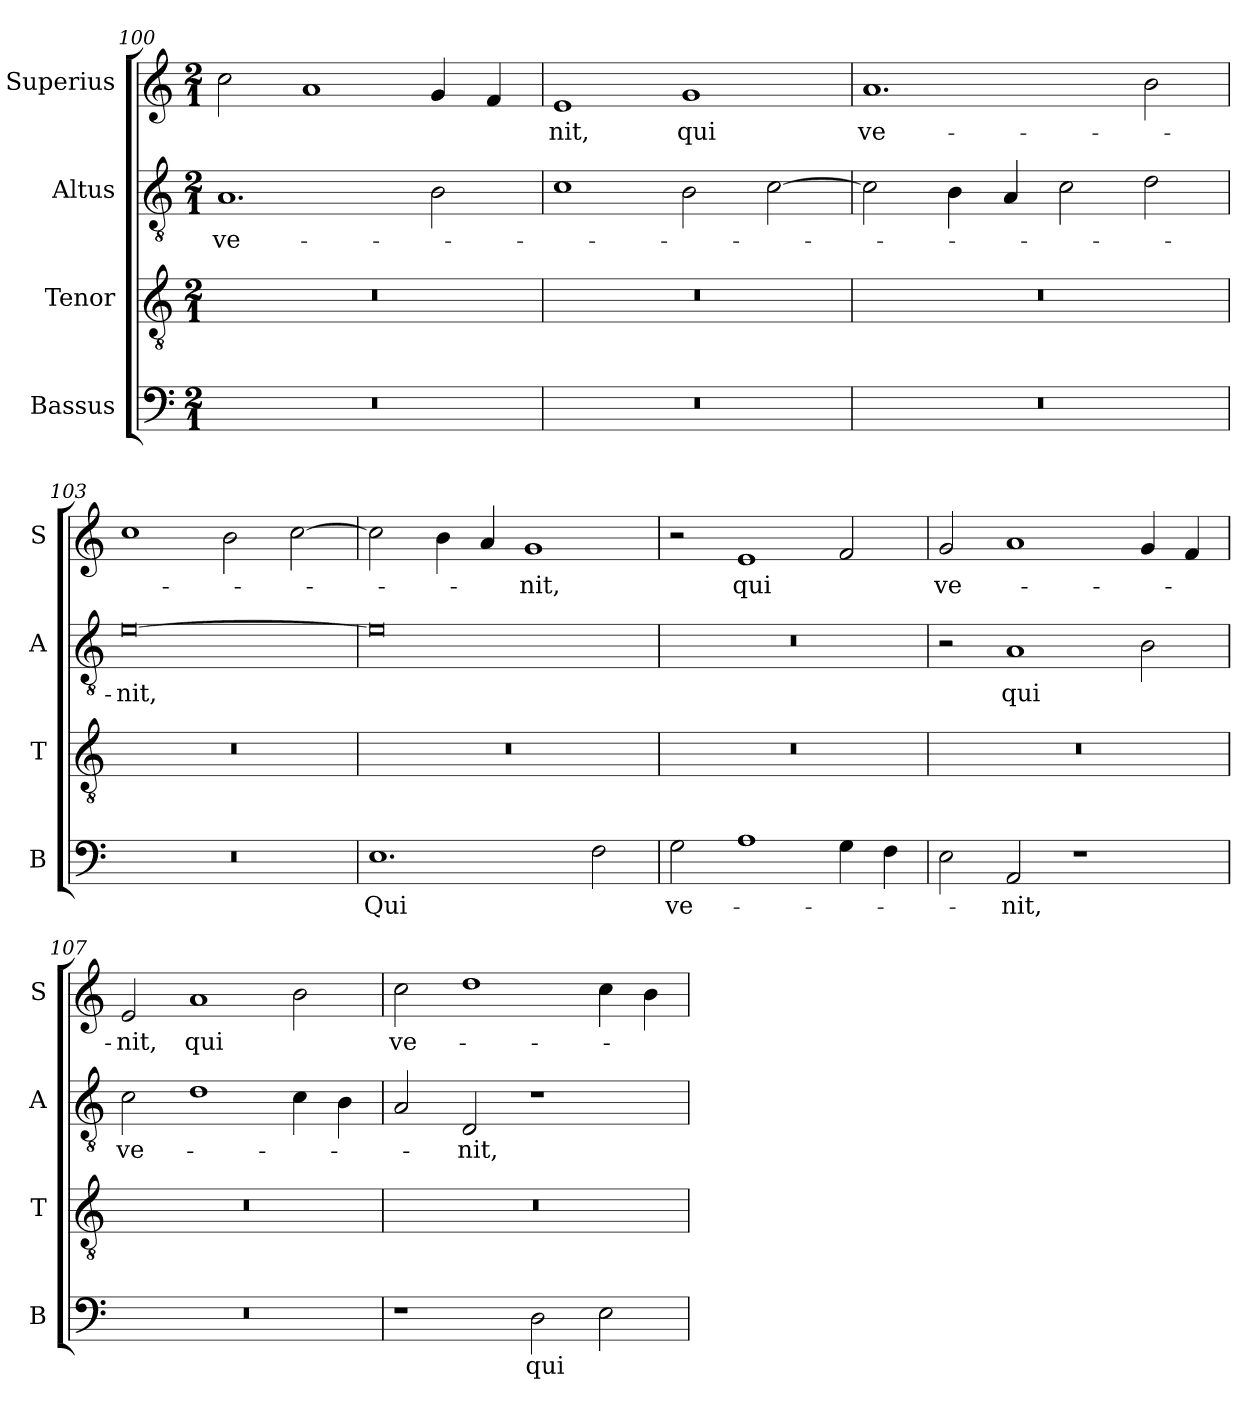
**kern	**text	**kern	**kern	**text	**kern	**text
*part4	*part4	*part3	*part2	*part2	*part1	*part1
*staff4	*staff4	*staff3	*staff2	*staff2	*staff1	*staff1
*I"Bassus	*	*I"Tenor	*I"Altus	*	*I"Superius	*
*I'B	*	*I'T	*I'A	*	*I'S	*
*clefF4	*	*clefGv2	*clefGv2	*	*clefG2	*
*k[]	*	*k[]	*k[]	*	*k[]	*
*M2/1	*	*M2/1	*M2/1	*	*M2/1	*
=100	=100	=100	=100	=100	=100	=100
0r	.	0r	1.A	ve-	2cc\	.
.	.	.	.	.	1a	.
.	.	.	2B\	.	4g/	.
.	.	.	.	.	4f/	.
=101	=101	=101	=101	=101	=101	=101
0r	.	0r	1c	.	1e	-nit,
.	.	.	2B\	.	1g	qui
.	.	.	[2c\	.	.	.
=102	=102	=102	=102	=102	=102	=102
0r	.	0r	2c\]	.	1.a	ve-
.	.	.	4B\	.	.	.
.	.	.	4A/	.	.	.
.	.	.	2c\	.	.	.
.	.	.	2d\	.	2b\	.
=103	=103	=103	=103	=103	=103	=103
0r	.	0r	[0e	-nit,	1cc	.
.	.	.	.	.	2b\	.
.	.	.	.	.	[2cc\	.
=104	=104	=104	=104	=104	=104	=104
1.E	Qui	0r	0e]	.	2cc\]	.
.	.	.	.	.	4b\	.
.	.	.	.	.	4a/	.
.	.	.	.	.	1g	-nit,
2F\	.	.	.	.	.	.
=105	=105	=105	=105	=105	=105	=105
2G\	ve-	0r	0r	.	2r	.
1A	.	.	.	.	1e	qui
4G\	.	.	.	.	2f/	.
4F\	.	.	.	.	.	.
=106	=106	=106	=106	=106	=106	=106
2E\	.	0r	2r	.	2g/	ve-
2AA/	-nit,	.	1A	qui	1a	.
1r	.	.	.	.	.	.
.	.	.	2B\	.	4g/	.
.	.	.	.	.	4f/	.
=107	=107	=107	=107	=107	=107	=107
0r	.	0r	2c\	ve-	2e/	-nit,
.	.	.	1d	.	1a	qui
.	.	.	4c\	.	2b\	.
.	.	.	4B\	.	.	.
=108	=108	=108	=108	=108	=108	=108
1r	.	0r	2A/	.	2cc\	ve-
.	.	.	2D/	-nit,	1dd	.
2D\	qui	.	1r	.	.	.
2E\	.	.	.	.	4cc\	.
.	.	.	.	.	4b\	.
=	=	=	=	=	=	=
*-	*-	*-	*-	*-	*-	*-
